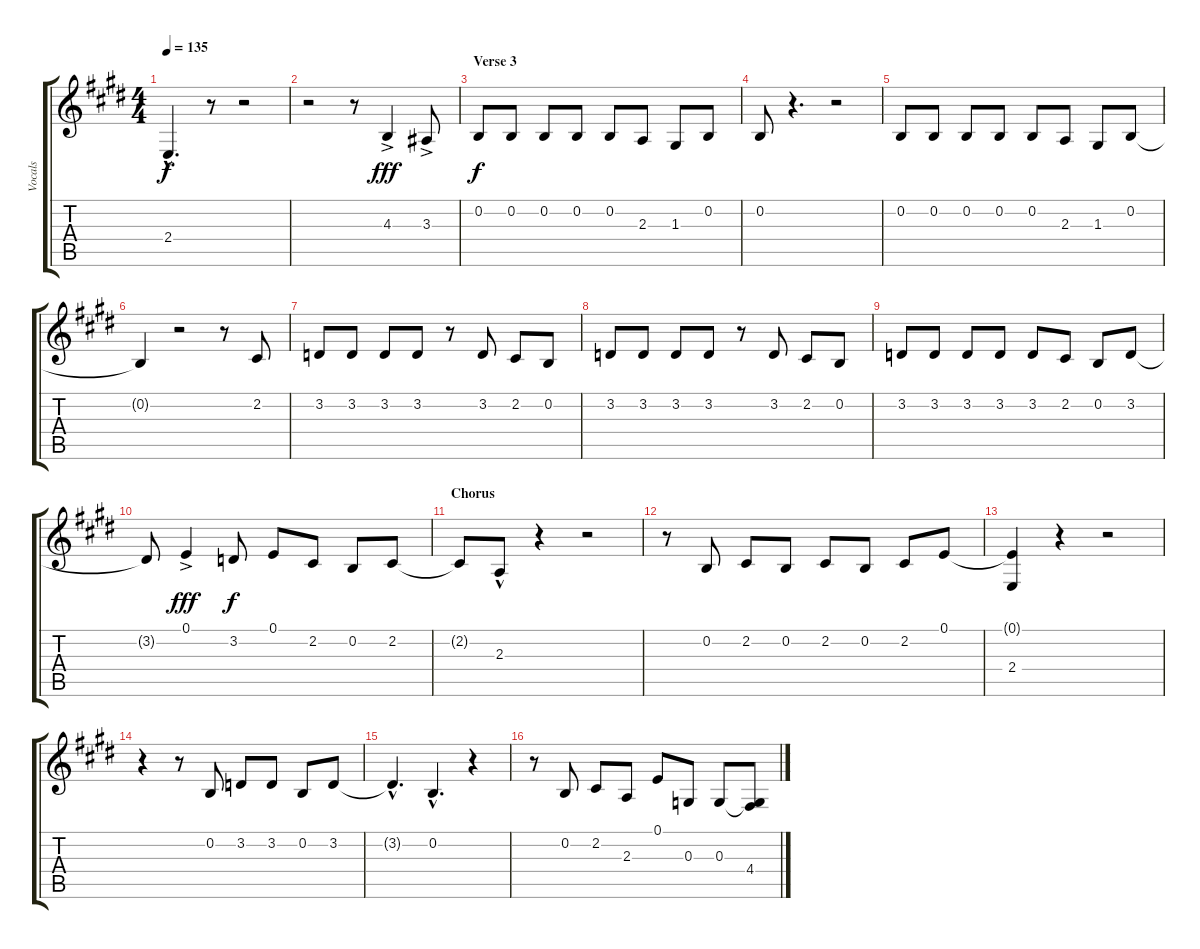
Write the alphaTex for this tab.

\track ("Vocals" "Vocals") {instrument electricpiano1}
\staff {score tabs}
\tuning (E4 B3 G3 D3 A2 E2) {hide}
\ts (4 4)
\tempo 135
\clef g2
\ks e
2.4{hac}.4{d dy f} r.8 r.2 |
r.2 r.8 4.3{ac}.4{dy fff} 3.3{ac}.8 |
\section ("" "Verse 3")
0.2.8{dy f} 0.2.8 0.2.8 0.2.8 0.2.8 2.3.8 1.3.8 0.2.8 |
0.2.8 r.4{d} r.2 |
0.2.8 0.2.8 0.2.8 0.2.8 0.2.8 2.3.8 1.3.8 0.2.8 |
0.2{t}.4 r.2 r.8 2.2.8 |
3.2.8 3.2.8 3.2.8 3.2.8 r.8 3.2.8 2.2.8 0.2.8 |
3.2.8 3.2.8 3.2.8 3.2.8 r.8 3.2.8 2.2.8 0.2.8 |
3.2.8 3.2.8 3.2.8 3.2.8 3.2.8 2.2.8 0.2.8 3.2.8 |
3.2{t}.8 0.1{ac}.4{dy fff} 3.2.8{dy f} 0.1.8 2.2.8 0.2.8 2.2.8 |
\section ("" "Chorus")
2.2{t}.8 2.3{hac}.8 r.4 r.2 |
r.8 0.2.8 2.2.8 0.2.8 2.2.8 0.2.8 2.2.8 0.1.8 |
(0.1{t} 2.4).4 r.4 r.2 |
r.4 r.8 0.2.8 3.2.8 3.2.8 0.2.8 3.2.8 |
3.2{hac t}.4{d} 0.2{hac}.4{d} r.4 |
r.8 0.2.8 2.2.8 2.3.8 0.1.8 0.3.8 0.3.8 (0.3{t} 4.4).8
